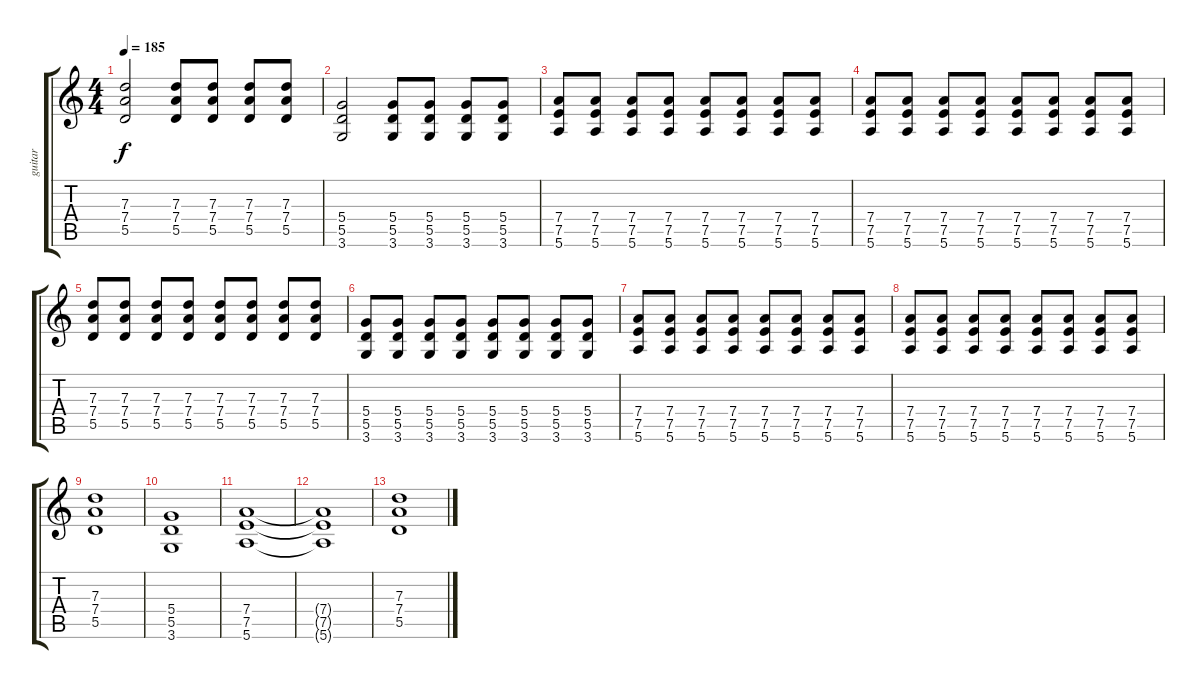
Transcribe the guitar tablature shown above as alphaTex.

\track ("guitar" "guitar") {instrument distortionguitar}
\staff {score tabs}
\tuning (E4 B3 G3 D3 A2 E2) {hide}
\ts (4 4)
\tempo 185
\clef g2
\ks c
(7.3 7.4 5.5).2{dy f} (7.3 7.4 5.5).8 (7.3 7.4 5.5).8 (7.3 7.4 5.5).8 (7.3 7.4 5.5).8 |
(5.4 5.5 3.6).2 (5.4 5.5 3.6).8 (5.4 5.5 3.6).8 (5.4 5.5 3.6).8 (5.4 5.5 3.6).8 |
(7.4 7.5 5.6).8 (7.4 7.5 5.6).8 (7.4 7.5 5.6).8 (7.4 7.5 5.6).8 (7.4 7.5 5.6).8 (7.4 7.5 5.6).8 (7.4 7.5 5.6).8 (7.4 7.5 5.6).8 |
(7.4 7.5 5.6).8 (7.4 7.5 5.6).8 (7.4 7.5 5.6).8 (7.4 7.5 5.6).8 (7.4 7.5 5.6).8 (7.4 7.5 5.6).8 (7.4 7.5 5.6).8 (7.4 7.5 5.6).8 |
(7.3 7.4 5.5).8 (7.3 7.4 5.5).8 (7.3 7.4 5.5).8 (7.3 7.4 5.5).8 (7.3 7.4 5.5).8 (7.3 7.4 5.5).8 (7.3 7.4 5.5).8 (7.3 7.4 5.5).8 |
(5.4 5.5 3.6).8 (5.4 5.5 3.6).8 (5.4 5.5 3.6).8 (5.4 5.5 3.6).8 (5.4 5.5 3.6).8 (5.4 5.5 3.6).8 (5.4 5.5 3.6).8 (5.4 5.5 3.6).8 |
(7.4 7.5 5.6).8 (7.4 7.5 5.6).8 (7.4 7.5 5.6).8 (7.4 7.5 5.6).8 (7.4 7.5 5.6).8 (7.4 7.5 5.6).8 (7.4 7.5 5.6).8 (7.4 7.5 5.6).8 |
(7.4 7.5 5.6).8 (7.4 7.5 5.6).8 (7.4 7.5 5.6).8 (7.4 7.5 5.6).8 (7.4 7.5 5.6).8 (7.4 7.5 5.6).8 (7.4 7.5 5.6).8 (7.4 7.5 5.6).8 |
(7.3 7.4 5.5).1 |
(5.4 5.5 3.6).1 |
(7.4 7.5 5.6).1 |
(7.4{t} 7.5{t} 5.6{t}).1 |
(7.3 7.4 5.5).1
